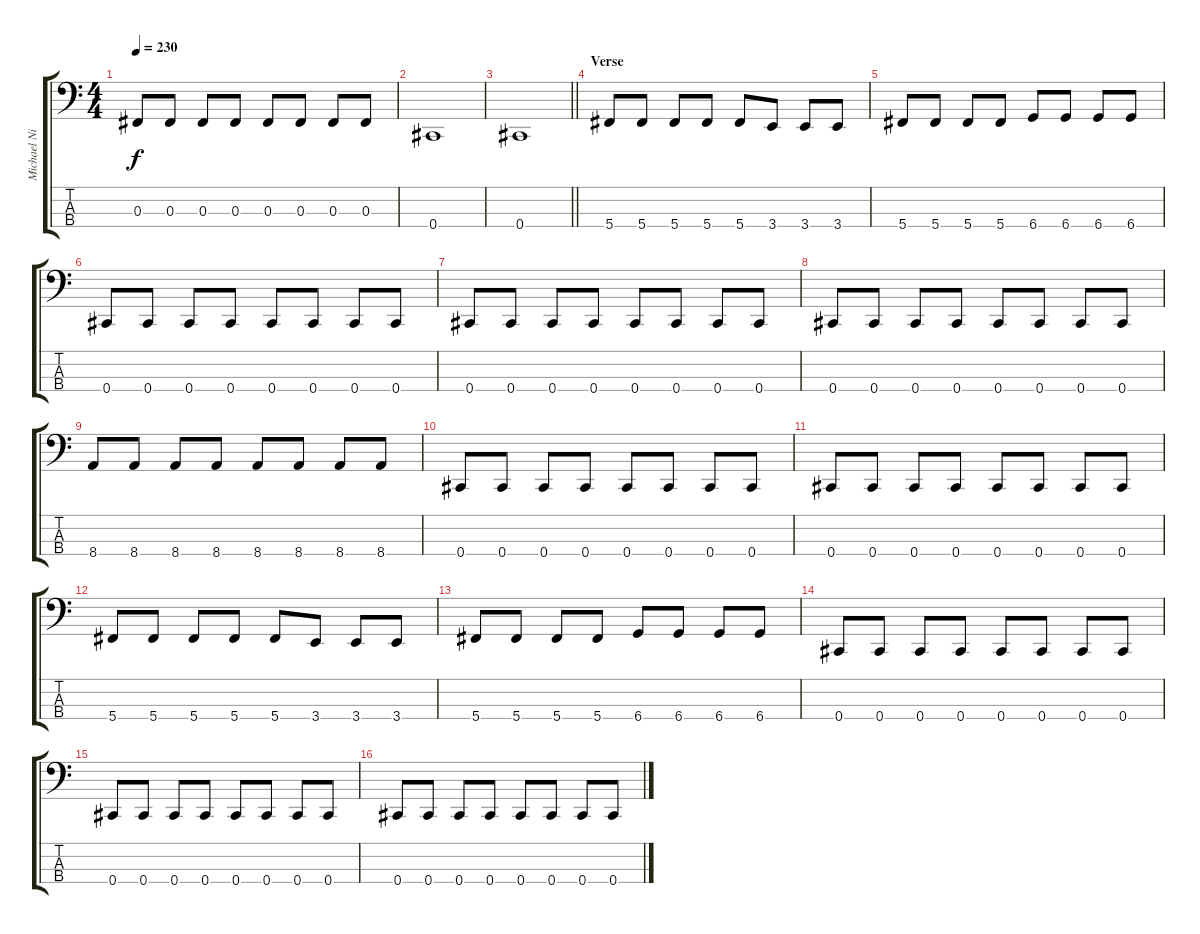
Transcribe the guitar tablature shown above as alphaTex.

\track ("Michael Nicklasson" "Michael Ni") {instrument electricbasspick}
\staff {score tabs}
\tuning (E2 B1 Gb1 Db1) {hide}
\ts (4 4)
\tempo 230
\clef f4
\ks c
0.3.8{dy f} 0.3.8 0.3.8 0.3.8 0.3.8 0.3.8 0.3.8 0.3.8 |
0.4.1 |
\barLineRight lightlight
0.4.1 |
\section ("" "Verse")
5.4.8 5.4.8 5.4.8 5.4.8 5.4.8 3.4.8 3.4.8 3.4.8 |
5.4.8 5.4.8 5.4.8 5.4.8 6.4.8 6.4.8 6.4.8 6.4.8 |
0.4.8 0.4.8 0.4.8 0.4.8 0.4.8 0.4.8 0.4.8 0.4.8 |
0.4.8 0.4.8 0.4.8 0.4.8 0.4.8 0.4.8 0.4.8 0.4.8 |
0.4.8 0.4.8 0.4.8 0.4.8 0.4.8 0.4.8 0.4.8 0.4.8 |
8.4.8 8.4.8 8.4.8 8.4.8 8.4.8 8.4.8 8.4.8 8.4.8 |
0.4.8 0.4.8 0.4.8 0.4.8 0.4.8 0.4.8 0.4.8 0.4.8 |
0.4.8 0.4.8 0.4.8 0.4.8 0.4.8 0.4.8 0.4.8 0.4.8 |
5.4.8 5.4.8 5.4.8 5.4.8 5.4.8 3.4.8 3.4.8 3.4.8 |
5.4.8 5.4.8 5.4.8 5.4.8 6.4.8 6.4.8 6.4.8 6.4.8 |
0.4.8 0.4.8 0.4.8 0.4.8 0.4.8 0.4.8 0.4.8 0.4.8 |
0.4.8 0.4.8 0.4.8 0.4.8 0.4.8 0.4.8 0.4.8 0.4.8 |
0.4.8 0.4.8 0.4.8 0.4.8 0.4.8 0.4.8 0.4.8 0.4.8
